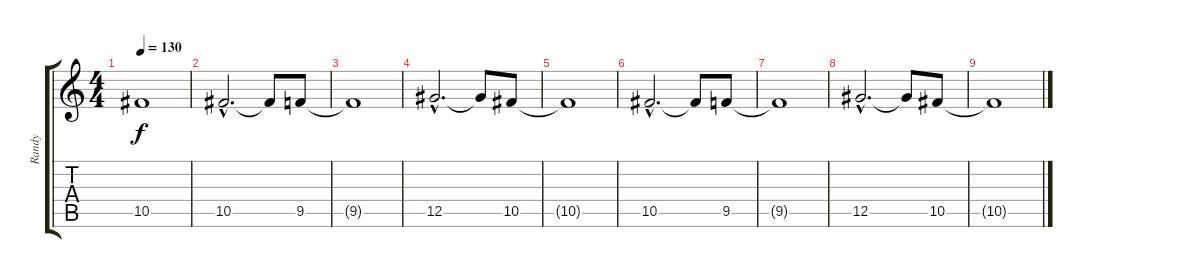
\track ("Randy" "Randy") {instrument distortionguitar}
\staff {score tabs}
\tuning (Eb4 Bb3 Gb3 Db3 Ab2 Eb2) {hide}
\ts (4 4)
\tempo 130
\clef g2
\ks c
10.5{t}.1{dy f} |
10.5{hac}.2{d} 10.5{t}.8 9.5.8 |
9.5{t}.1 |
12.5{hac}.2{d} 12.5{t}.8 10.5.8 |
10.5{t}.1 |
10.5{hac}.2{d} 10.5{t}.8 9.5.8 |
9.5{t}.1 |
12.5{hac}.2{d} 12.5{t}.8 10.5.8 |
10.5{t}.1
